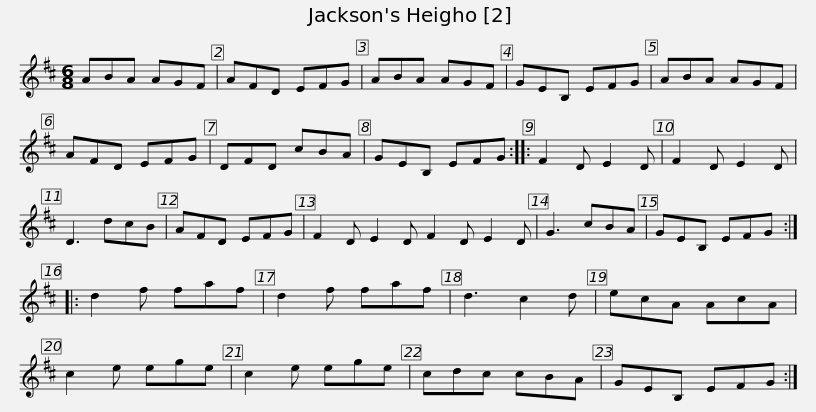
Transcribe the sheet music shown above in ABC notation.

X:1
L:1/8
M:6/8
I:linebreak $
K:D
V:1 treble
V:1
 ABA AGF | AFD EFG | ABA AGF | GEB, EFG | ABA AGF | %5
 AFD EFG | DFD cBA |$ GEB, EFG :: F2 D E2 D | F2 D E2 D | %10
 D3 dcB | AFD EFG | F2 D E2 D F2 D E2 D | G3 cBA |$ GEB, EFG :: %15
 d2 f faf | d2 f faf | d3 c2 d | ecA AcA | c2 e ege | %20
 c2 e ege | cdc cBA |$ GEB, EFG :| %23
